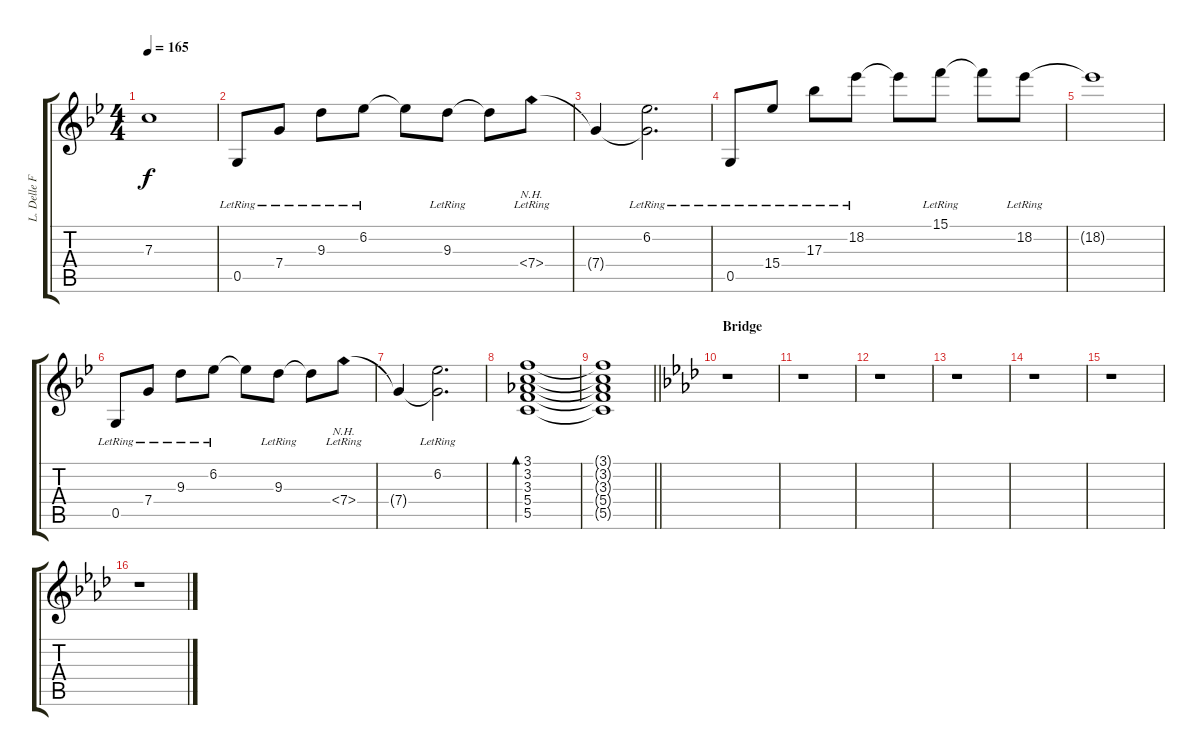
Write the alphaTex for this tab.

\track ("L. Delle Fave (Clean Guitar R)" "L. Delle F") {instrument electricguitarclean}
\staff {score tabs}
\tuning (D4 A3 F3 C3 G2 D2) {hide}
\ts (4 4)
\tempo 165
\clef g2
\ks gminor
7.3{t}.1{dy f} |
0.5{lr}.8 7.4{lr}.8 9.3{lr}.8 6.2{lr}.8 6.2{t}.8 9.3{lr}.8 9.3{t}.8 7.4{nh lr}.8 |
7.4{t}.4 (6.2{lr} 7.4{t}).2{d} |
0.5{lr}.8 15.4{lr}.8 17.3{lr}.8 18.2{lr}.8 18.2{t}.8 15.1{lr}.8 15.1{t}.8 18.2{lr}.8 |
18.2{t}.1 |
0.5{lr}.8 7.4{lr}.8 9.3{lr}.8 6.2{lr}.8 6.2{t}.8 9.3{lr}.8 9.3{t}.8 7.4{nh lr}.8 |
7.4{t}.4 (6.2{lr} 7.4{t}).2{d} |
(3.1 3.2 3.3 5.4 5.5).1{bd 240} |
\barLineRight lightlight
(3.1{t} 3.2{t} 3.3{t} 5.4{t} 5.5{t}).1 |
\section ("" "Bridge")
\ks fminor
r.1 |
r.1 |
r.1 |
r.1 |
r.1 |
r.1 |
r.1
